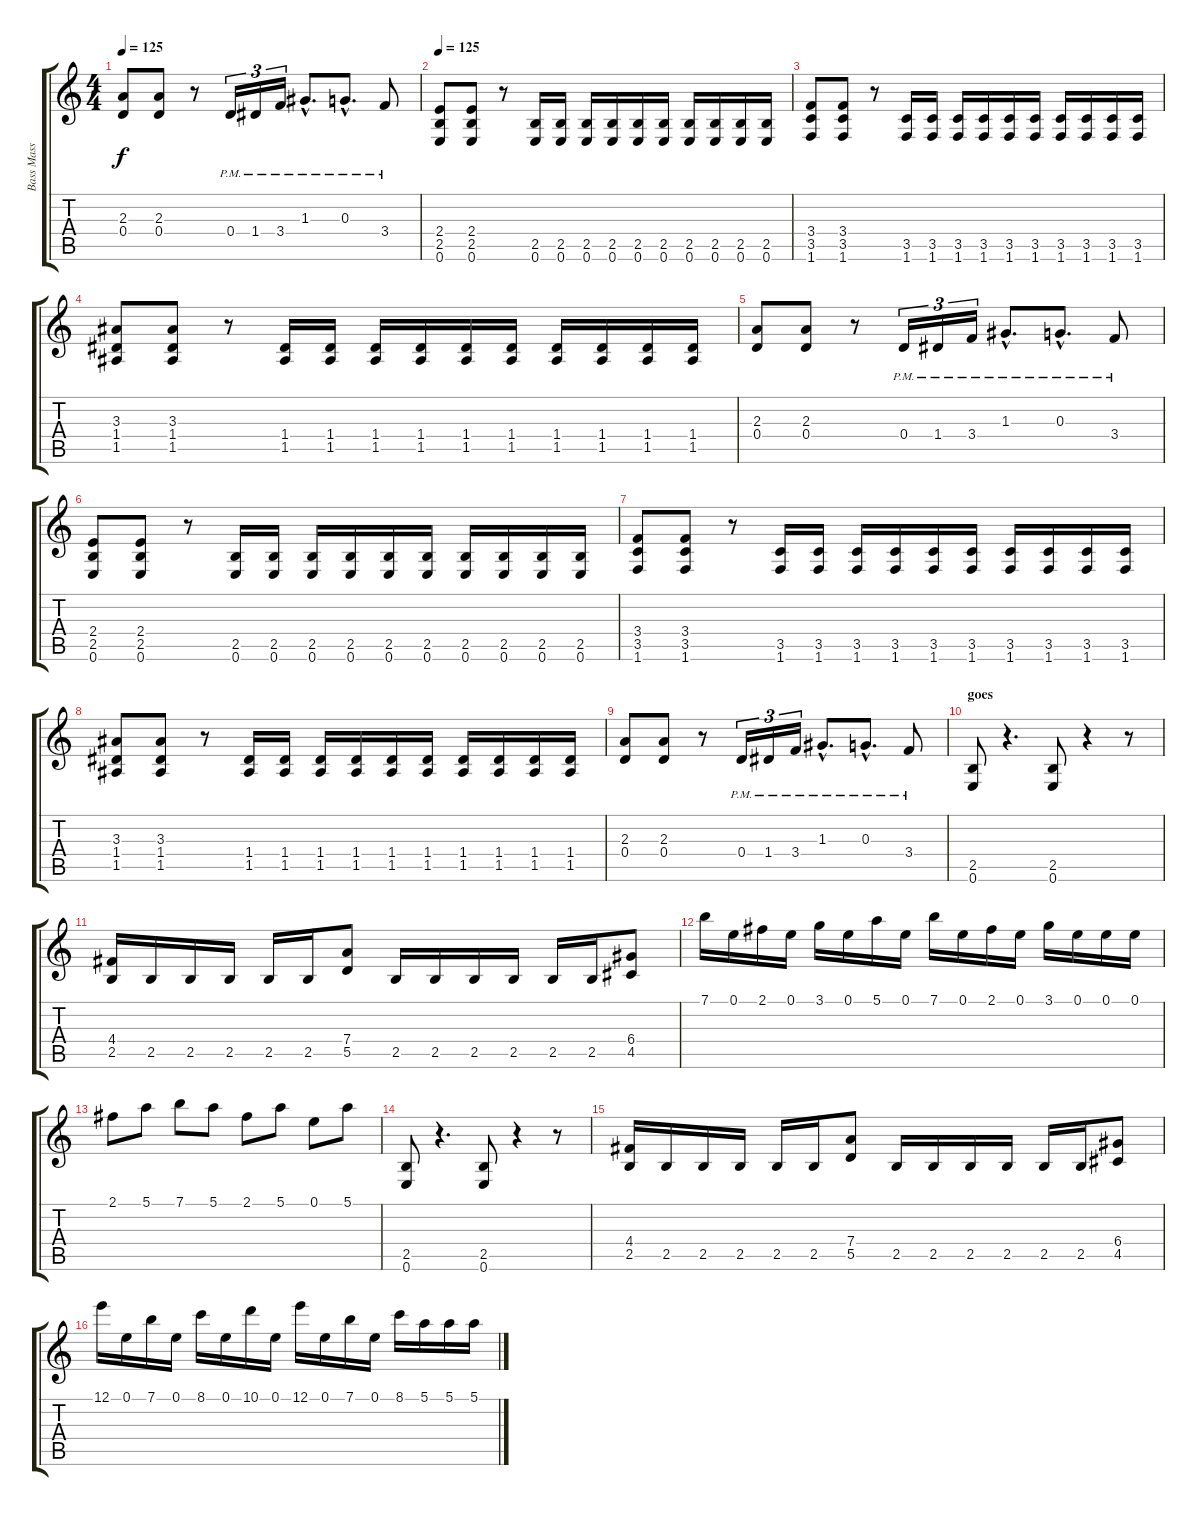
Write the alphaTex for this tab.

\track ("Bass Mass" "Bass Mass") {instrument overdrivenguitar}
\staff {score tabs}
\tuning (E4 B3 G3 D3 A2 E2) {hide}
\ts (4 4)
\tempo 125
\clef g2
\ks c
(2.3 0.4).8{dy f} (2.3 0.4).8 r.8 0.4{pm}.16{tu (3 2)} 1.4{pm}.16{tu (3 2)} 3.4{pm}.16{tu (3 2)} 1.3{hac pm}.8{d} 0.3{hac pm}.8{d} 3.4{pm}.8 |
\tempo 125
(2.4 2.5 0.6).8 (2.4 2.5 0.6).8 r.8 (2.5 0.6).16 (2.5 0.6).16 (2.5 0.6).16 (2.5 0.6).16 (2.5 0.6).16 (2.5 0.6).16 (2.5 0.6).16 (2.5 0.6).16 (2.5 0.6).16 (2.5 0.6).16 |
(3.4 3.5 1.6).8 (3.4 3.5 1.6).8 r.8 (3.5 1.6).16 (3.5 1.6).16 (3.5 1.6).16 (3.5 1.6).16 (3.5 1.6).16 (3.5 1.6).16 (3.5 1.6).16 (3.5 1.6).16 (3.5 1.6).16 (3.5 1.6).16 |
(3.3 1.4 1.5).8 (3.3 1.4 1.5).8 r.8 (1.4 1.5).16 (1.4 1.5).16 (1.4 1.5).16 (1.4 1.5).16 (1.4 1.5).16 (1.4 1.5).16 (1.4 1.5).16 (1.4 1.5).16 (1.4 1.5).16 (1.4 1.5).16 |
(2.3 0.4).8 (2.3 0.4).8 r.8 0.4{pm}.16{tu (3 2)} 1.4{pm}.16{tu (3 2)} 3.4{pm}.16{tu (3 2)} 1.3{hac pm}.8{d} 0.3{hac pm}.8{d} 3.4{pm}.8 |
(2.4 2.5 0.6).8 (2.4 2.5 0.6).8 r.8 (2.5 0.6).16 (2.5 0.6).16 (2.5 0.6).16 (2.5 0.6).16 (2.5 0.6).16 (2.5 0.6).16 (2.5 0.6).16 (2.5 0.6).16 (2.5 0.6).16 (2.5 0.6).16 |
(3.4 3.5 1.6).8 (3.4 3.5 1.6).8 r.8 (3.5 1.6).16 (3.5 1.6).16 (3.5 1.6).16 (3.5 1.6).16 (3.5 1.6).16 (3.5 1.6).16 (3.5 1.6).16 (3.5 1.6).16 (3.5 1.6).16 (3.5 1.6).16 |
(3.3 1.4 1.5).8 (3.3 1.4 1.5).8 r.8 (1.4 1.5).16 (1.4 1.5).16 (1.4 1.5).16 (1.4 1.5).16 (1.4 1.5).16 (1.4 1.5).16 (1.4 1.5).16 (1.4 1.5).16 (1.4 1.5).16 (1.4 1.5).16 |
(2.3 0.4).8 (2.3 0.4).8 r.8 0.4{pm}.16{tu (3 2)} 1.4{pm}.16{tu (3 2)} 3.4{pm}.16{tu (3 2)} 1.3{hac pm}.8{d} 0.3{hac pm}.8{d} 3.4{pm}.8 |
\section ("" "goes")
(2.5 0.6).8 r.4{d} (2.5 0.6).8 r.4 r.8 |
(4.4 2.5).16 2.5.16 2.5.16 2.5.16 2.5.16 2.5.16 (7.4 5.5).8 2.5.16 2.5.16 2.5.16 2.5.16 2.5.16 2.5.16 (6.4 4.5).8 |
7.1.16 0.1.16 2.1.16 0.1.16 3.1.16 0.1.16 5.1.16 0.1.16 7.1.16 0.1.16 2.1.16 0.1.16 3.1.16 0.1.16 0.1.16 0.1.16 |
2.1.8 5.1.8 7.1.8 5.1.8 2.1.8 5.1.8 0.1.8 5.1.8 |
(2.5 0.6).8 r.4{d} (2.5 0.6).8 r.4 r.8 |
(4.4 2.5).16 2.5.16 2.5.16 2.5.16 2.5.16 2.5.16 (7.4 5.5).8 2.5.16 2.5.16 2.5.16 2.5.16 2.5.16 2.5.16 (6.4 4.5).8 |
12.1.16 0.1.16 7.1.16 0.1.16 8.1.16 0.1.16 10.1.16 0.1.16 12.1.16 0.1.16 7.1.16 0.1.16 8.1.16 5.1.16 5.1.16 5.1.16
